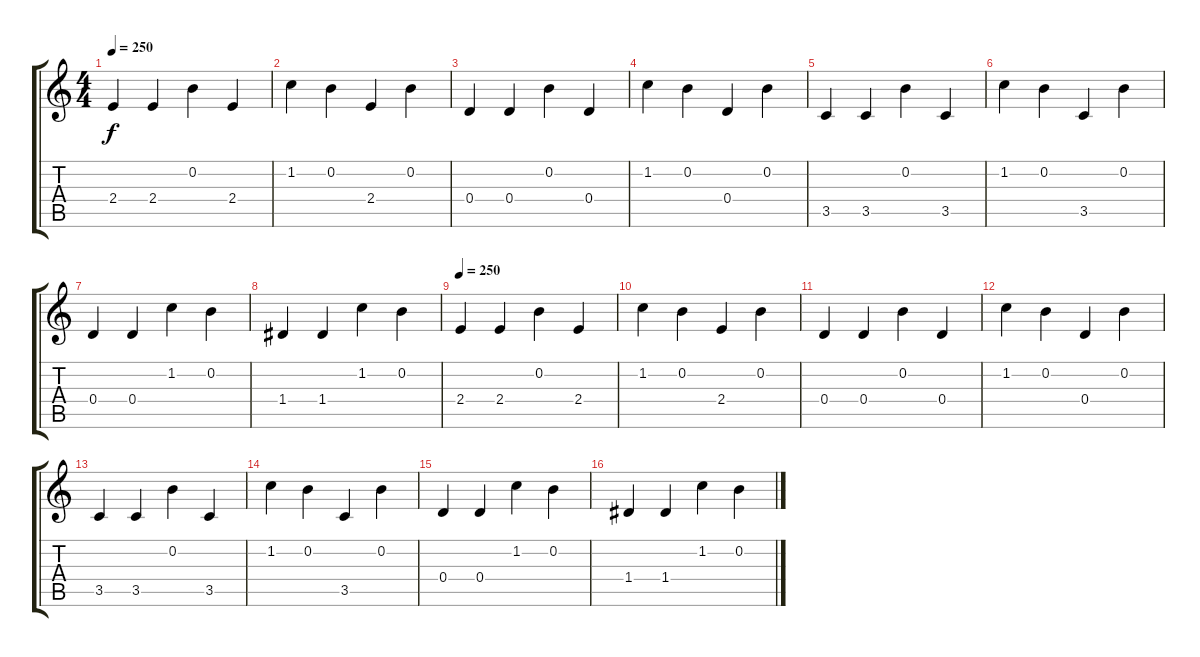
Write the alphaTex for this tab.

\track "" {instrument banjo}
\staff {score tabs}
\tuning (E4 B3 G3 D3 A2 E2) {hide}
\displaytranspose 12
\ts (4 4)
\tempo 250
\clef g2
\ks c
2.4.4{dy f instrument fx1rain} 2.4.4 0.2.4 2.4.4 |
1.2.4 0.2.4 2.4.4 0.2.4 |
0.4.4 0.4.4 0.2.4 0.4.4 |
1.2.4 0.2.4 0.4.4 0.2.4 |
3.5.4 3.5.4 0.2.4 3.5.4 |
1.2.4 0.2.4 3.5.4 0.2.4 |
0.4.4 0.4.4 1.2.4 0.2.4 |
1.4.4 1.4.4 1.2.4 0.2.4 |
\tempo 250
2.4.4{instrument fx1rain} 2.4.4 0.2.4 2.4.4 |
1.2.4 0.2.4 2.4.4 0.2.4 |
0.4.4 0.4.4 0.2.4 0.4.4 |
1.2.4 0.2.4 0.4.4 0.2.4 |
3.5.4 3.5.4 0.2.4 3.5.4 |
1.2.4 0.2.4 3.5.4 0.2.4 |
0.4.4 0.4.4 1.2.4 0.2.4 |
1.4.4 1.4.4 1.2.4 0.2.4
